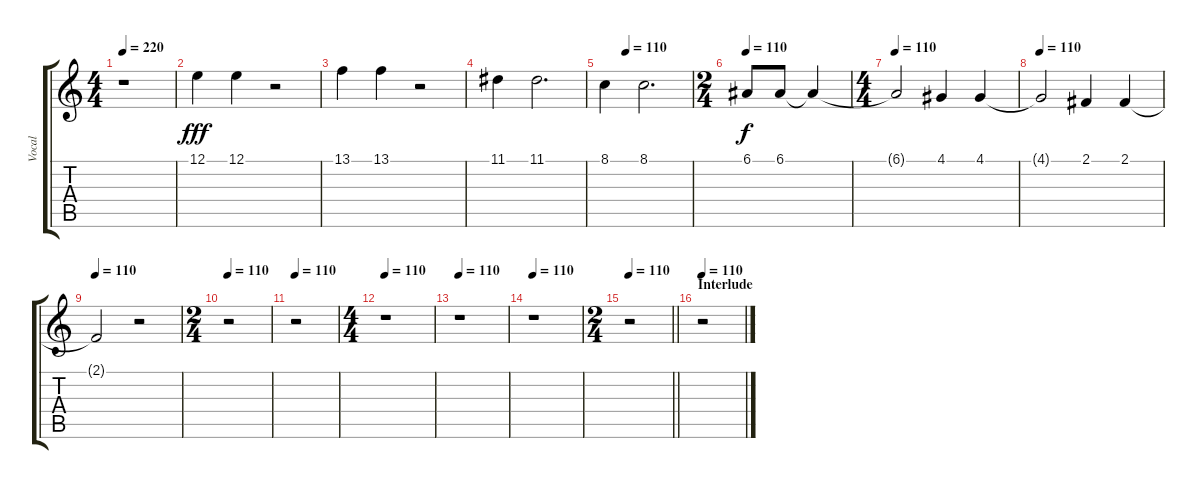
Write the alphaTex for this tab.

\track ("Vocal" "Vocal") {instrument lead1square}
\staff {score tabs}
\tuning (E4 B3 G3 D3 A2 E2) {hide}
\ts (4 4)
\tempo 220
\clef g2
\ks c
r.1{dy fff} |
12.1.4 12.1.4 r.2 |
13.1.4 13.1.4 r.2 |
11.1.4 11.1.2{d} |
\tempo (110 0.25)
8.1.4 8.1.2{d volume 9} |
\ts (2 4)
\tempo 110
6.1.8{dy f volume 9} 6.1.8 6.1{t}.4 |
\ts (4 4)
\tempo 110
6.1{t}.2{volume 4} 4.1.4 4.1.4 |
\tempo 110
4.1{t}.2{volume 2} 2.1.4 2.1.4 |
\tempo 110
2.1{t}.2 r.2 |
\ts (2 4)
\tempo 110
r.2 |
\tempo 110
r.2 |
\ts (4 4)
\tempo 110
r.1 |
\tempo 110
r.1 |
\tempo 110
r.1 |
\ts (2 4)
\tempo 110
\barLineRight lightlight
r.2 |
\section ("" "Interlude")
\tempo 110
r.2
